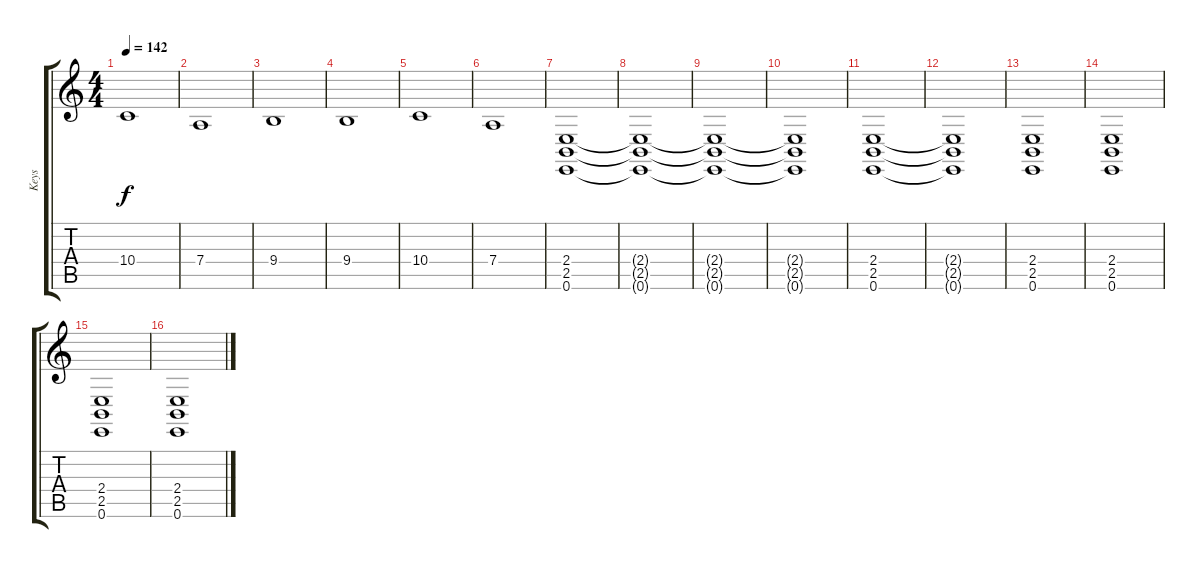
\track ("Keys" "Keys") {instrument lead1square}
\staff {score tabs}
\tuning (E4 B3 G3 D3 A2 E2) {hide}
\ts (4 4)
\tempo 142
\clef g2
\ks c
10.4.1{dy f} |
7.4.1 |
9.4.1 |
9.4.1 |
10.4.1 |
7.4.1 |
(2.4 2.5 0.6).1 |
(2.4{t} 2.5{t} 0.6{t}).1 |
(2.4{t} 2.5{t} 0.6{t}).1 |
(2.4{t} 2.5{t} 0.6{t}).1 |
(2.4 2.5 0.6).1 |
(2.4{t} 2.5{t} 0.6{t}).1 |
(2.4 2.5 0.6).1 |
(2.4 2.5 0.6).1 |
(2.4 2.5 0.6).1 |
(2.4 2.5 0.6).1
